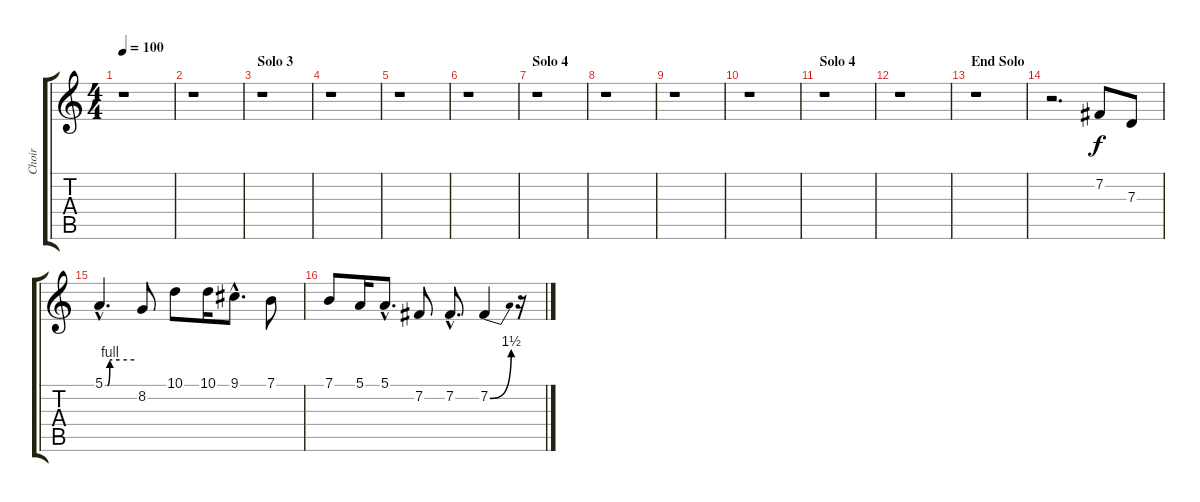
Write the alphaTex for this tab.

\track ("Choir" "Choir") {instrument choiraahs}
\staff {score tabs}
\tuning (E4 B3 G3 D3 A2 E2) {hide}
\ts (4 4)
\section ("" "")
\tempo 100
\clef g2
\ks c
r.1{dy f} |
r.1 |
\section ("" "Solo 3")
r.1 |
r.1 |
r.1 |
r.1 |
\section ("" "Solo 4")
r.1 |
r.1 |
\section ("" "")
r.1 |
r.1 |
\section ("" "Solo 4")
r.1 |
r.1 |
\section ("" "End Solo")
r.1 |
r.2{d} 7.2.8{volume 10} 7.3.8 |
5.1{be (custom 0 0 5 0 10 4 15 4 30 4 60 4) hac}.4{d} 8.2.8 10.1.8 10.1.16 9.1{hac}.8{d} 7.1.8 |
7.1.8 5.1.16 5.1{hac}.8{d} 7.2.8 7.2{hac}.8{d} 7.2{be (bend 0 0 60 6)}.4 r.16
